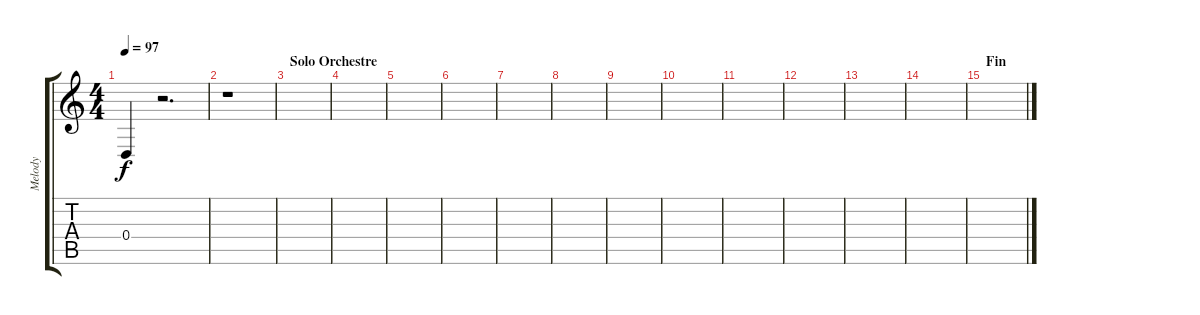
\track ("Melody" "Melody") {instrument tenorsax}
\staff {score tabs}
\tuning (E4 B3 G3 D3 A2 E2) {hide}
\ts (4 4)
\tempo 97
\clef g2
\ks c
0.4{t}.4{dy f} r.2{d} |
r.1 |
\section ("" "Solo Orchestre")
|
|
|
|
|
|
|
|
|
|
|
|
\section ("" "Fin")
